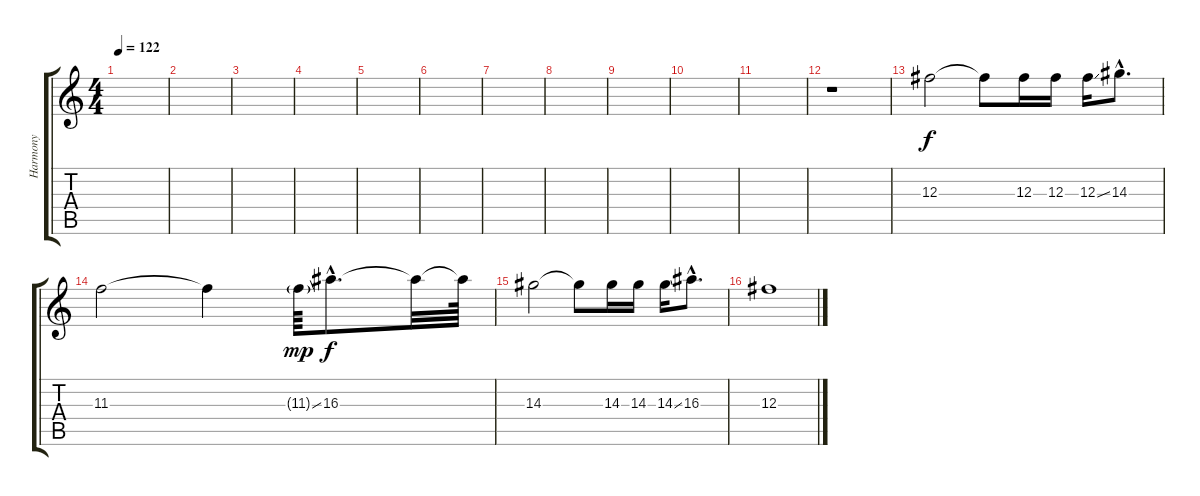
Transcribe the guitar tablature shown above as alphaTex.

\track ("Harmony" "Harmony") {instrument distortionguitar}
\staff {score tabs}
\tuning (Eb4 Bb3 Gb3 Db3 Ab2 Eb2) {hide}
\ts (4 4)
\tempo 122
\clef g2
\ks c
|
|
|
|
|
|
|
|
|
|
|
r.1 |
12.3.2 12.3{t}.8 12.3.16 12.3.16 12.3{ss}.16 14.3{hac}.8{d} |
11.3.2 11.3{t}.4 11.3{ss g}.64{dy mp} 16.3{hac}.8{d dy f} 16.3{t}.32 16.3{t}.64 |
14.3.2 14.3{t}.8 14.3.16 14.3.16 14.3{ss}.16 16.3{hac}.8{d} |
12.3.1
